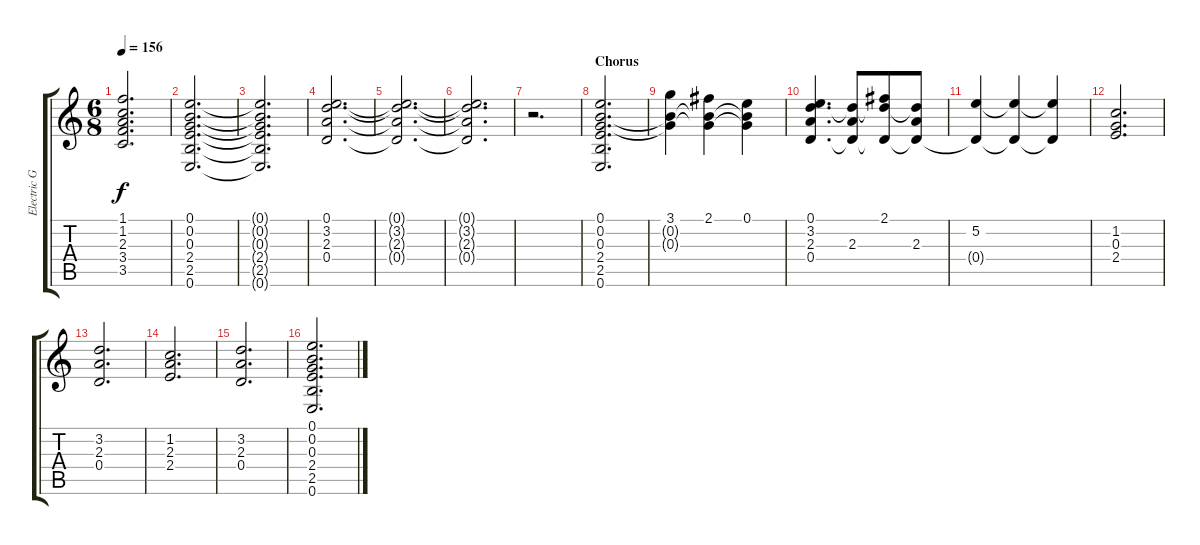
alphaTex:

\track ("Electric Guitar (Clean/Chorus)" "Electric G") {instrument electricguitarclean}
\staff {score tabs}
\tuning (E4 B3 G3 D3 A2 E2) {hide}
\ts (6 8)
\tempo 156
\clef g2
\ks c
(1.1{t} 1.2{t} 2.3{t} 3.4{t} 3.5{t}).2{d dy f} |
(0.1 0.2 0.3 2.4 2.5 0.6).2{d} |
(0.1{t} 0.2{t} 0.3{t} 2.4{t} 2.5{t} 0.6{t}).2{d} |
(0.1 3.2 2.3 0.4).2{d} |
(0.1{t} 3.2{t} 2.3{t} 0.4{t}).2{d} |
(0.1{t} 3.2{t} 2.3{t} 0.4{t}).2{d} |
r.2{d} |
\section ("" "Chorus")
(0.1 0.2 0.3 2.4 2.5 0.6).2{d} |
(3.1 0.2{t} 0.3{t}).4 (2.1 0.2{t} 0.3{t}).4 (0.1 0.2{t} 0.3{t}).4 |
(0.1 3.2 2.3 0.4).4{d} (3.2{t} 2.3 0.4{t}).8 (2.1 3.2{t} 0.4{t}).8 (3.2{t} 2.3 0.4{t}).8 |
(5.2 0.4{t}).4 (5.2{t} 0.4{t}).4 (5.2{t} 0.4{t}).4 |
(1.2 0.3 2.4).2{d} |
(3.2 2.3 0.4).2{d} |
(1.2 2.3 2.4).2{d} |
(3.2 2.3 0.4).2{d} |
(0.1 0.2 0.3 2.4 2.5 0.6).2{d}
